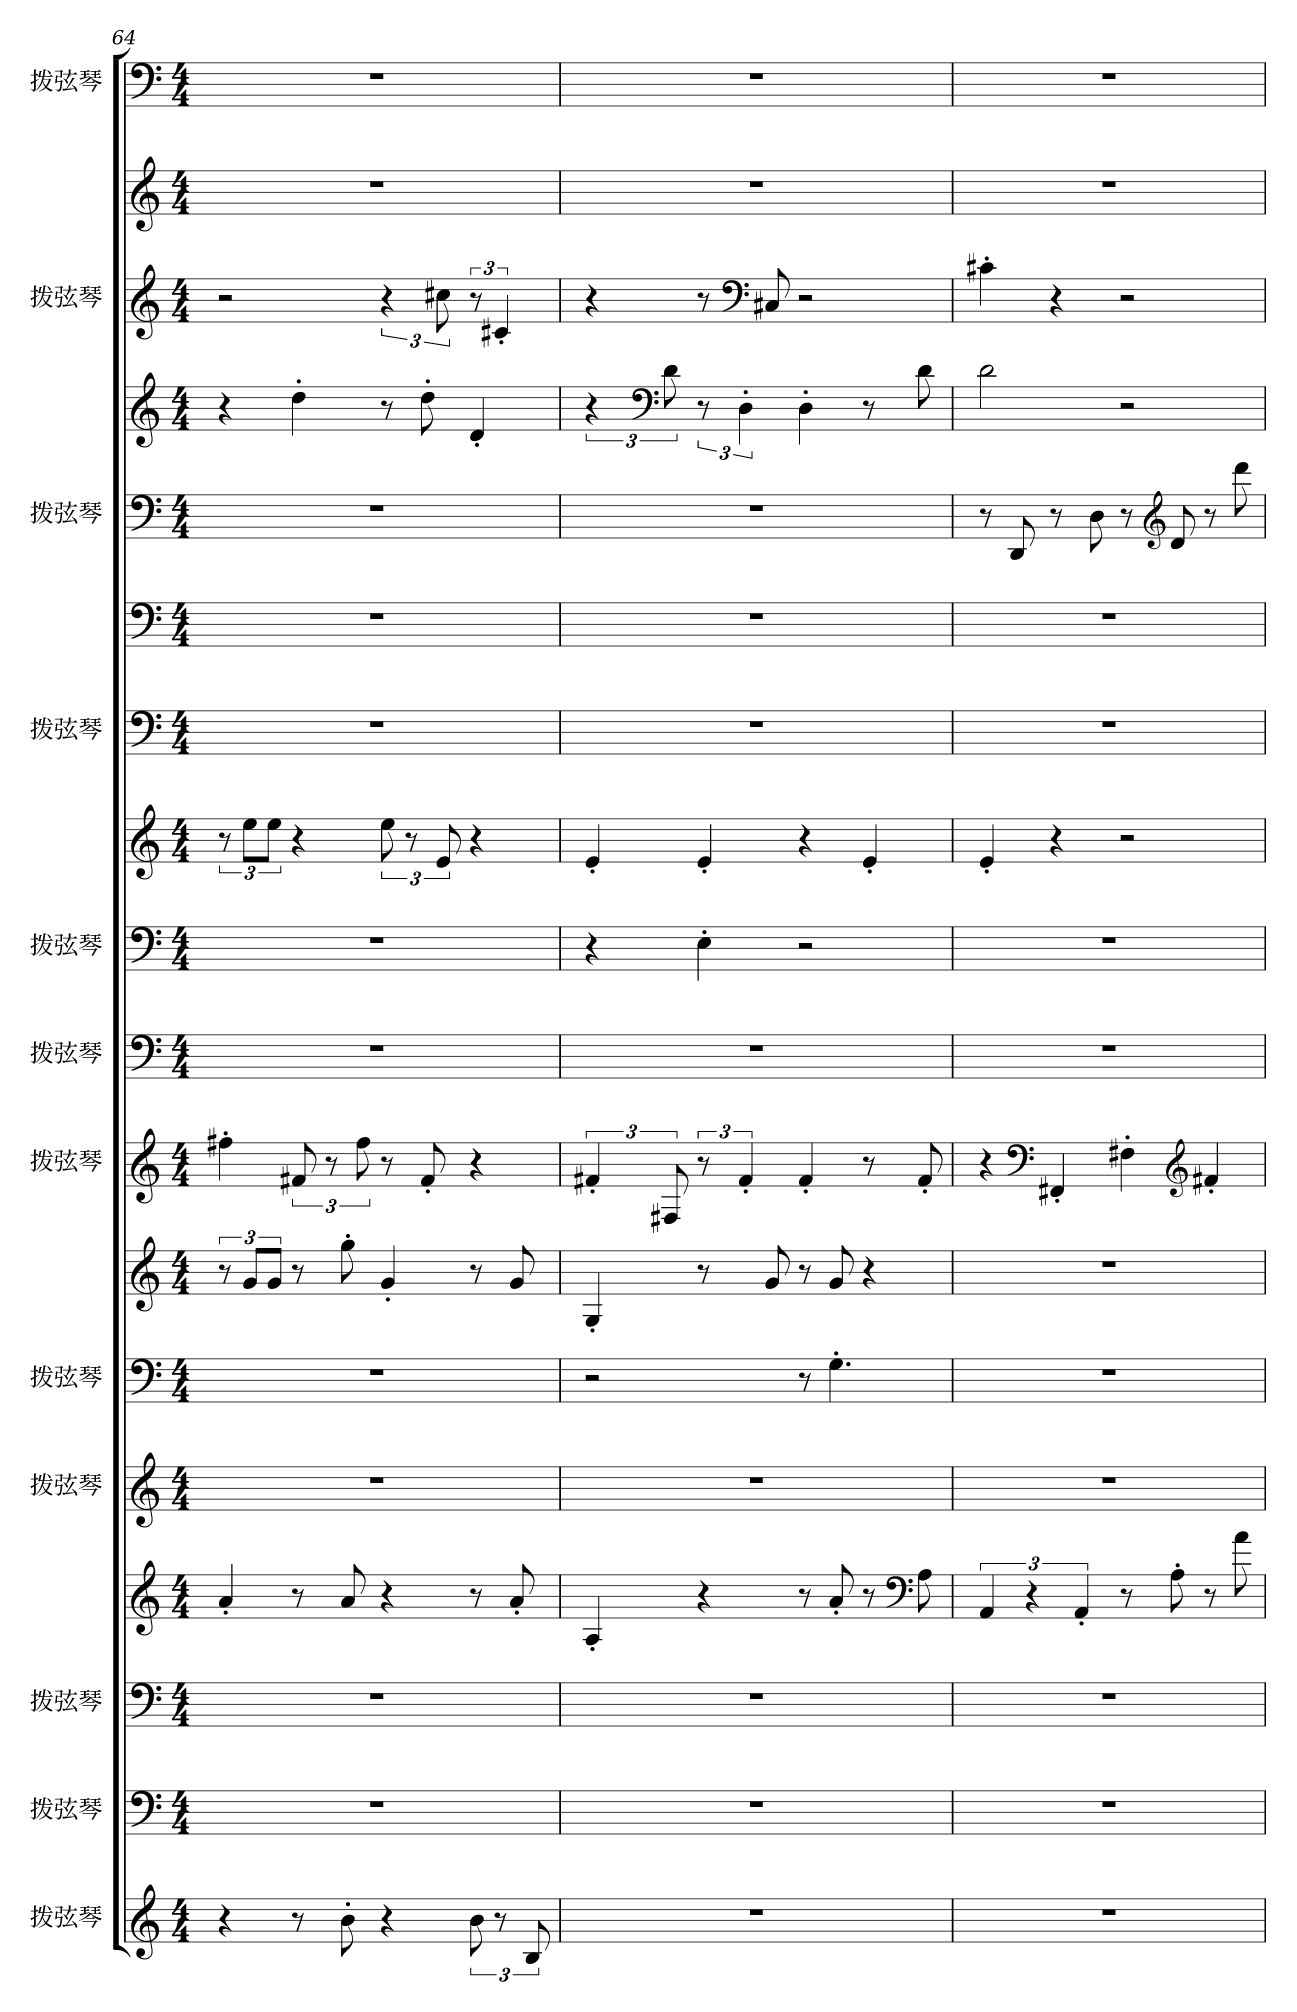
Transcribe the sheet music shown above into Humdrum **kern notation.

**kern	**kern	**kern	**kern	**kern	**kern	**kern	**kern	**kern	**kern	**kern	**kern	**kern	**kern	**kern	**kern	**kern	**kern
*part12	*part11	*part10	*part10	*part9	*part8	*part8	*part7	*part6	*part5	*part5	*part4	*part4	*part3	*part3	*part2	*part2	*part1
*staff18	*staff17	*staff16	*staff15	*staff14	*staff13	*staff12	*staff11	*staff10	*staff9	*staff8	*staff7	*staff6	*staff5	*staff4	*staff3	*staff2	*staff1
*I"拨弦琴	*I"拨弦琴	*I"拨弦琴	*	*I"拨弦琴	*I"拨弦琴	*	*I"拨弦琴	*I"拨弦琴	*I"拨弦琴	*	*I"拨弦琴	*	*I"拨弦琴	*	*I"拨弦琴	*	*I"拨弦琴
*clefG2	*clefF4	*clefF4	*clefG2	*clefG2	*clefF4	*clefG2	*clefG2	*clefF4	*clefF4	*clefG2	*clefF4	*clefF4	*clefF4	*clefG2	*clefG2	*clefG2	*clefF4
*k[]	*k[]	*k[]	*k[]	*k[]	*k[]	*k[]	*k[]	*k[]	*k[]	*k[]	*k[]	*k[]	*k[]	*k[]	*k[]	*k[]	*k[]
*M4/4	*M4/4	*M4/4	*M4/4	*M4/4	*M4/4	*M4/4	*M4/4	*M4/4	*M4/4	*M4/4	*M4/4	*M4/4	*M4/4	*M4/4	*M4/4	*M4/4	*M4/4
=64	=64	=64	=64	=64	=64	=64	=64	=64	=64	=64	=64	=64	=64	=64	=64	=64	=64
4r	1r	1r	4a'/	1r	1r	12r	4ff#X'\	1r	1r	12r	1r	1r	1r	4r	2r	1r	1r
.	.	.	.	.	.	12g/L	.	.	.	12ee\L	.	.	.	.	.	.	.
.	.	.	.	.	.	12g/J	.	.	.	12ee\J	.	.	.	.	.	.	.
8r	.	.	8r	.	.	8r	12f#X/	.	.	4r	.	.	.	4dd'\	.	.	.
.	.	.	.	.	.	.	12r	.	.	.	.	.	.	.	.	.	.
8b'\	.	.	8a/	.	.	8gg'\	.	.	.	.	.	.	.	.	.	.	.
.	.	.	.	.	.	.	12ff#\	.	.	.	.	.	.	.	.	.	.
4r	.	.	4r	.	.	4g'/	8r	.	.	12ee\	.	.	.	8r	6r	.	.
.	.	.	.	.	.	.	.	.	.	12r	.	.	.	.	.	.	.
.	.	.	.	.	.	.	8f#'/	.	.	.	.	.	.	8dd'\	.	.	.
.	.	.	.	.	.	.	.	.	.	12e/	.	.	.	.	12cc#X\	.	.
12b\	.	.	8r	.	.	8r	4r	.	.	4r	.	.	.	4d'/	12r	.	.
12r	.	.	.	.	.	.	.	.	.	.	.	.	.	.	6c#X'/	.	.
.	.	.	8a'/	.	.	8g/	.	.	.	.	.	.	.	.	.	.	.
12B/	.	.	.	.	.	.	.	.	.	.	.	.	.	.	.	.	.
!!LO:PB:g=z
=65	=65	=65	=65	=65	=65	=65	=65	=65	=65	=65	=65	=65	=65	=65	=65	=65	=65
1r	1r	1r	4A'/	1r	2r	4G'/	6f#X'/	1r	4r	4e'/	1r	1r	1r	6r	4r	1r	1r
*	*	*	*	*	*	*	*	*	*	*	*	*	*	*clefF4	*	*	*
.	.	.	.	.	.	.	12F#X/	.	.	.	.	.	.	12d\	.	.	.
.	.	.	4r	.	.	8r	12r	.	4E'\	4e'/	.	.	.	12r	8r	.	.
.	.	.	.	.	.	.	6f#'/	.	.	.	.	.	.	6D'\	.	.	.
*	*	*	*	*	*	*	*	*	*	*	*	*	*	*	*clefF4	*	*
.	.	.	.	.	.	8g/	.	.	.	.	.	.	.	.	8C#X/	.	.
.	.	.	8r	.	8r	8r	4f#'/	.	2r	4r	.	.	.	4D'\	2r	.	.
.	.	.	8a'/	.	4.G'\	8g/	.	.	.	.	.	.	.	.	.	.	.
.	.	.	8r	.	.	4r	8r	.	.	4e'/	.	.	.	8r	.	.	.
*	*	*	*clefF4	*	*	*	*	*	*	*	*	*	*	*	*	*	*
.	.	.	8A\	.	.	.	8f#'/	.	.	.	.	.	.	8d\	.	.	.
=66	=66	=66	=66	=66	=66	=66	=66	=66	=66	=66	=66	=66	=66	=66	=66	=66	=66
1r	1r	1r	6AA/	1r	1r	1r	4r	1r	1r	4e'/	1r	1r	8r	2d\	4c#X'\	1r	1r
.	.	.	.	.	.	.	.	.	.	.	.	.	8DD/	.	.	.	.
.	.	.	6r	.	.	.	.	.	.	.	.	.	.	.	.	.	.
*	*	*	*	*	*	*	*clefF4	*	*	*	*	*	*	*	*	*	*
.	.	.	.	.	.	.	4FF#X'/	.	.	4r	.	.	8r	.	4r	.	.
.	.	.	6AA'/	.	.	.	.	.	.	.	.	.	.	.	.	.	.
.	.	.	.	.	.	.	.	.	.	.	.	.	8D\	.	.	.	.
.	.	.	8r	.	.	.	4F#X'\	.	.	2r	.	.	8r	2r	2r	.	.
*	*	*	*	*	*	*	*	*	*	*	*	*	*clefG2	*	*	*	*
.	.	.	8A'\	.	.	.	.	.	.	.	.	.	8d/	.	.	.	.
*	*	*	*	*	*	*	*clefG2	*	*	*	*	*	*	*	*	*	*
.	.	.	8r	.	.	.	4f#X'/	.	.	.	.	.	8r	.	.	.	.
.	.	.	8a\	.	.	.	.	.	.	.	.	.	8ddd\	.	.	.	.
=	=	=	=	=	=	=	=	=	=	=	=	=	=	=	=	=	=
*-	*-	*-	*-	*-	*-	*-	*-	*-	*-	*-	*-	*-	*-	*-	*-	*-	*-
